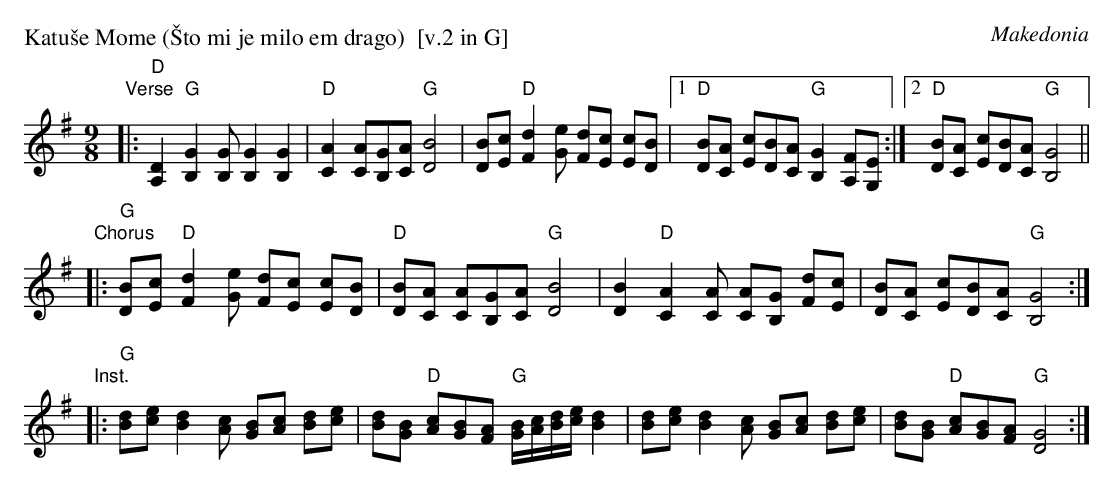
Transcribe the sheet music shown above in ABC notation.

X:1
P: Katu\vse Mome (\vSto mi je milo em drago)  [v.2 in G]
O: Makedonia
M: 9/8
L: 1/8
K: G
"Verse"\
|: "D"[D2A,2] "G"[G2B,2][GB,] [G2B,2] [G2B,2] \
| "D"[A2C2] [AC][GB,][AC] "G"[B4D4] \
| [BD][cE] "D"[d2F2][eG] [dF][cE] [cE][BD] \
|1 "D"[BD][AC] [cE][BD][AC] "G"[G2B,2] [FA,][EG,] \
:|2 "D"[BD][AC] [cE][BD][AC] "G"[G4B,4] ||
"Chorus"\
|: "G"[BD][cE] "D"[d2F2][eG] [dF][cE] [cE][BD] \
| "D"[BD][AC] [AC][GB,][AC] "G"[B4D4] \
| [B2D2] "D"[A2C2][AC] [AC][GB,] [dF][cE] \
| [BD][AC] [cE][BD][AC] "G"[G4B,4] :|
"Inst."\
|: "G"[dB][ec] [d2B2][cA] [BG][cA] [dB][ec] \
| [dB][BG] "D"[cA][BG][AF] "G"[B/G/][c/A/][d/B/][e/c/] [d2B2] \
| [dB][ec] [d2B2][cA] [BG][cA] [dB][ec] \
| [dB][BG] "D"[cA][BG][AF] "G"[G4D4] :|
